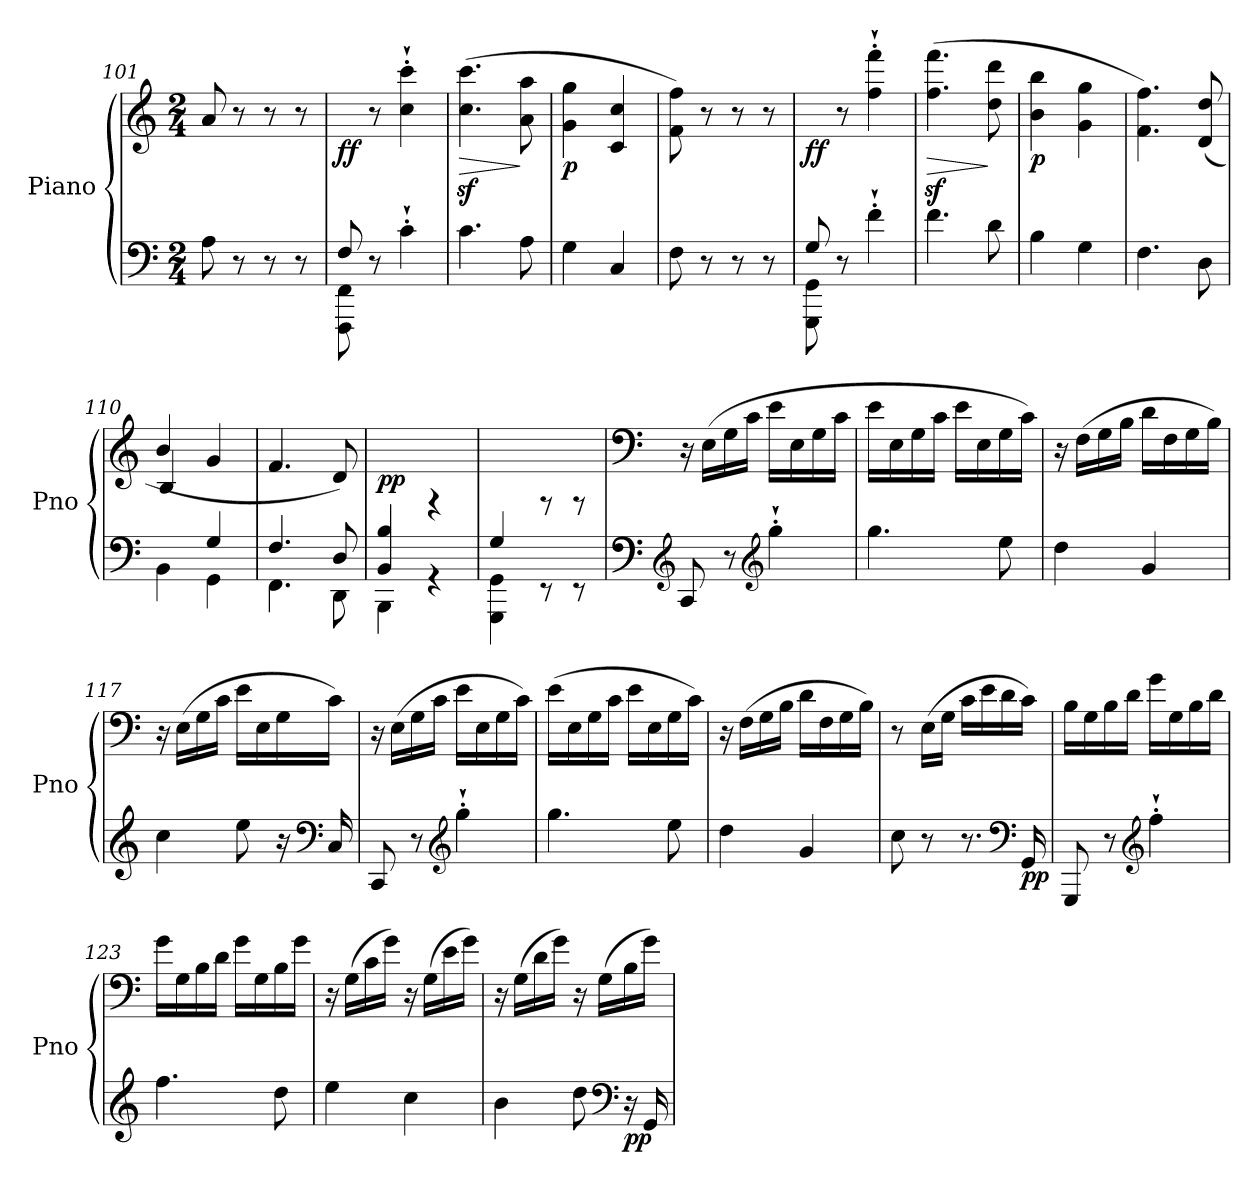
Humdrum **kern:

**kern	**kern	**dynam
*part1	*part1	*part1
*staff2	*staff1	*staff1/2
*I"Piano	*	*
*I'Pno	*	*
*clefF4	*clefG2	*
*k[]	*k[]	*
*M2/4	*M2/4	*
=101	=101	=101
8A\	8a/	.
8r	8r	.
8r	8r	.
8r	8r	.
=102	=102	=102
*^	*	*
!	!	!	!LO:DY:b
8F/	8FFF\ 8FF\	8ryy	ff
4.ryy	8r	8r	.
.	4c'`\	4cc\'` 4ccc\'`	.
=103	=103	=103	=103
!	!	!	!LO:HP:b
*v	*v	*	*
4.c\	(>4.cc\z< 4.ccc\z<	>
8A\	8a\ 8aa\	]
=104	=104	=104
!	!	!LO:DY:b
4G\	4g\ 4gg\	p
4C/	4c/ 4cc/	.
=105	=105	=105
8F\	8f\ 8ff\)	.
8r	8r	.
8r	8r	.
8r	8r	.
=106	=106	=106
*^	*	*
!	!	!	!LO:DY:b
8G/	8GGG\ 8GG\	8ryy	ff
4.ryy	8r	8r	.
.	4f'`\	4ff\'` 4fff\'`	.
=107	=107	=107	=107
!	!	!	!LO:HP:b
*v	*v	*	*
4.f\	(>4.ff\z< 4.fff\z<	>
8d\	8dd\ 8ddd\	]
=108	=108	=108
!	!	!LO:DY:b
4B\	4b\ 4bb\	p
4G\	4g\ 4gg\	.
=109	=109	=109
!	!	!LO:DY:b
4.F\	4.f\ 4.ff\)	other-dynamics
8D\	(>8d/ 8dd/	.
=110	=110	=110
*^	*^	*
4ryy	4BB\	4b/	4B/	.
4G/	4GG\	4g/	4ryy	.
*	*	*v	*v	*
=111	=111	=111	=111
4.F/	4.FF\	4.f/	.
8D/	8DD\	8d/)	.
!!LO:LB:g=z
=112	=112	=112	=112
!	!	!	!LO:DY:b
4BB/ 4B/	4BBB\	4ryy	pp
4ryy	4rGG	4rF	.
=113	=113	=113	=113
4G/	4GGG\ 4GG\	4ryy	.
4ryy	8rEE	8rF	.
.	8rEE	8rF	.
*v	*v	*	*
=114	=114	=114
*clefF4	*clefF4	*
*^	*	*
!	!	!	!LO:DY:b
*v	*v	*	*
8CC/	16r	other-dynamics
.	(>16E\LL	.
8r	16G\	.
.	16c\JJ	.
*clefG2	*	*
4gg'`\	16e\LL	.
.	16E\	.
.	16G\	.
.	16c\JJ	.
=115	=115	=115
4.gg\	16e\LL	.
.	16E\	.
.	16G\	.
.	16c\JJ	.
.	16e\LL	.
.	16E\	.
8ee\	16G\	.
.	16c\JJ)	.
=116	=116	=116
4dd\	16r	.
.	(>16F\LL	.
.	16G\	.
.	16B\JJ	.
4g/	16d\LL	.
.	16F\	.
.	16G\	.
.	16B\JJ)	.
=117	=117	=117
4cc\	16r	.
.	(>16E\LL	.
.	16G\	.
.	16c\JJ	.
8ee\	16e\LL	.
.	16E\	.
16r	16G\	.
*clefF4	*	*
16C/	16c\JJ)	.
!!LO:LB:g=z
=118	=118	=118
8CC/	16r	.
.	(>16E\LL	.
8r	16G\	.
.	16c\JJ	.
*clefG2	*	*
4gg'`\	16e\LL	.
.	16E\	.
.	16G\	.
.	16c\JJ)	.
=119	=119	=119
4.gg\	(>16e\LL	.
.	16E\	.
.	16G\	.
.	16c\JJ	.
.	16e\LL	.
.	16E\	.
8ee\	16G\	.
.	16c\JJ)	.
=120	=120	=120
4dd\	16r	.
.	(>16F\LL	.
.	16G\	.
.	16B\JJ	.
4g/	16d\LL	.
.	16F\	.
.	16G\	.
.	16B\JJ)	.
=121	=121	=121
8cc\	8r	.
8r	(>16E\LL	.
.	16G\JJ	.
8.r	16c\LL	.
.	16e\	.
.	16d\	.
*clefF4	*	*
!	!	!LO:DY:b=2
16GG/	16c\JJ)	pp
=122	=122	=122
8GGG/	16B\LL	.
.	16G\	.
8r	16B\	.
.	16d\JJ	.
*clefG2	*	*
4ff'`\	16g\LL	.
.	16G\	.
.	16B\	.
.	16d\JJ	.
!!LO:LB:g=z
=123	=123	=123
4.ff\	16g\LL	.
.	16G\	.
.	16B\	.
.	16d\JJ	.
.	16g\LL	.
.	16G\	.
8dd\	16B\	.
.	16g\JJ	.
=124	=124	=124
4ee\	16r	.
.	(>16G\LL	.
.	16c\	.
.	16g\JJ)	.
4cc\	16r	.
.	(>16G\LL	.
.	16e\	.
.	16g\JJ)	.
=125	=125	=125
4b\	16r	.
.	(>16G\LL	.
.	16d\	.
.	16g\JJ)	.
8dd\	16r	.
.	(>16G\LL	.
*clefF4	*	*
!	!	!LO:DY:b=2
16r	16B\	pp
16GG/	16g\JJ)	.
=	=	=
*-	*-	*-
